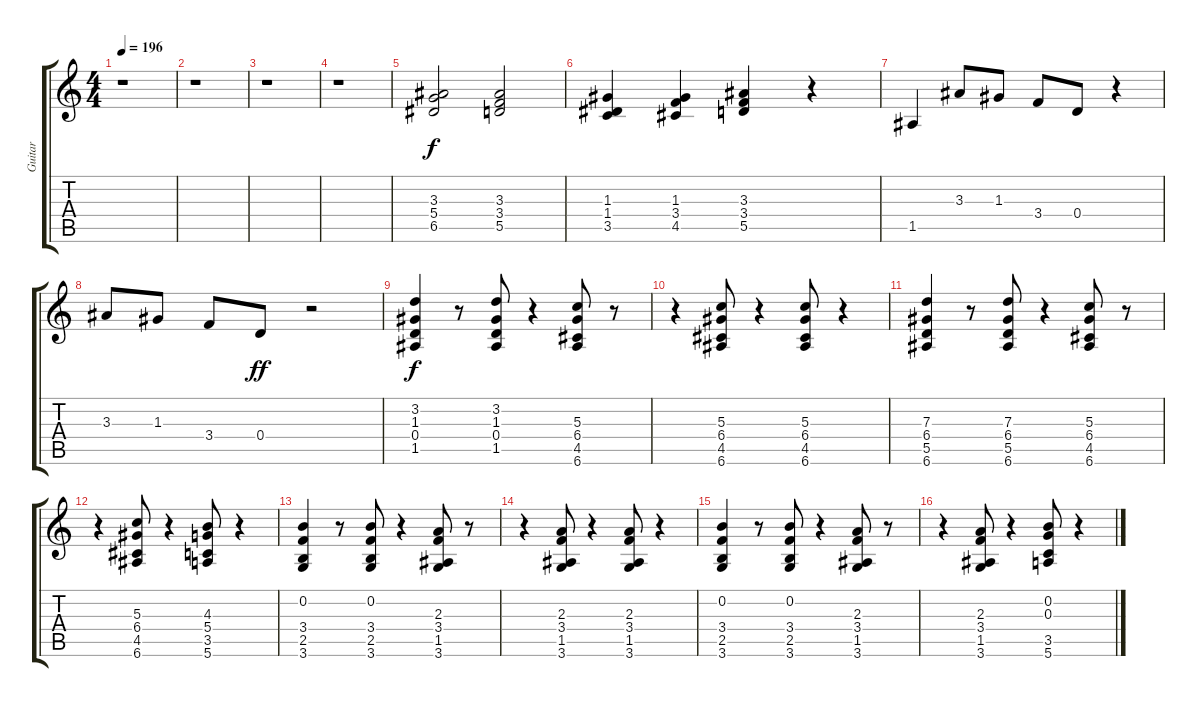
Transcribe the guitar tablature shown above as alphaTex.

\track ("Guitar" "Guitar") {instrument electricguitarclean}
\staff {score tabs}
\tuning (E4 B3 G3 D3 A2 E2) {hide}
\ts (4 4)
\tempo 196
\clef g2
\ks c
r.1{dy f instrument electricguitarclean} |
r.1 |
r.1 |
r.1 |
(3.3 5.4 6.5).2 (3.3 3.4 5.5).2 |
(1.3 1.4 3.5).4 (1.3 3.4 4.5).4 (3.3 3.4 5.5).4 r.4 |
1.5.4 3.3.8 1.3.8 3.4.8 0.4.8 r.4 |
3.3.8 1.3.8 3.4.8 0.4.8{dy ff} r.2 |
(3.2 1.3 0.4 1.5).4{dy f} r.8 (3.2 1.3 0.4 1.5).8 r.4 (5.3 6.4 4.5 6.6).8 r.8 |
r.4 (5.3 6.4 4.5 6.6).8 r.4 (5.3 6.4 4.5 6.6).8 r.4 |
(7.3 6.4 5.5 6.6).4 r.8 (7.3 6.4 5.5 6.6).8 r.4 (5.3 6.4 4.5 6.6).8 r.8 |
r.4 (5.3 6.4 4.5 6.6).8 r.4 (4.3 5.4 3.5 5.6).8 r.4 |
(0.2 3.4 2.5 3.6).4 r.8 (0.2 3.4 2.5 3.6).8 r.4 (2.3 3.4 1.5 3.6).8 r.8 |
r.4 (2.3 3.4 1.5 3.6).8 r.4 (2.3 3.4 1.5 3.6).8 r.4 |
(0.2 3.4 2.5 3.6).4 r.8 (0.2 3.4 2.5 3.6).8 r.4 (2.3 3.4 1.5 3.6).8 r.8 |
r.4 (2.3 3.4 1.5 3.6).8 r.4 (0.2 0.3 3.5 5.6).8 r.4
